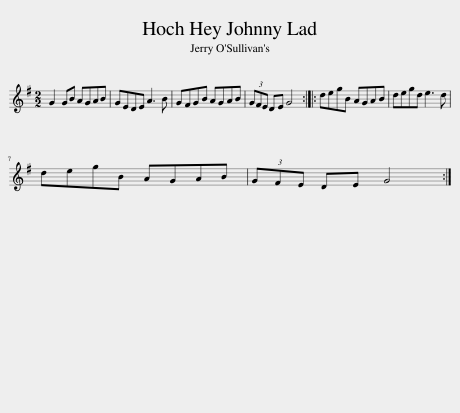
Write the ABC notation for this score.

X:1
L:1/8
M:2/2
I:linebreak $
K:G
V:1 treble
V:1
 G2 GB AGAB | GEDE A3 B | GFGB AGAB | (3GFE DE G4 :: degB AGAB | %5
 degd e3 d |$ degB AGAB | (3GFE DE G4 :| %8
